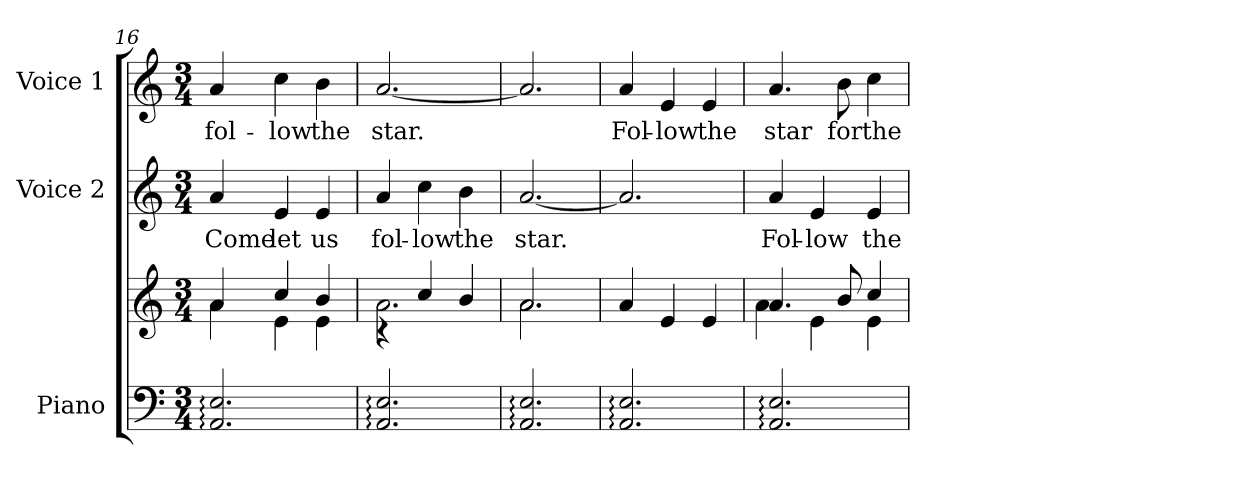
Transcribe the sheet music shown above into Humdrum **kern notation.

**kern	**kern	**kern	**text	**kern	**text
*part3	*part3	*part2	*part2	*part1	*part1
*staff4	*staff3	*staff2	*staff2	*staff1	*staff1
*I"Piano	*	*I"Voice 2	*	*I"Voice 1	*
*I'Pno.	*	*I'Voice	*	*I'Voice	*
*clefF4	*clefG2	*clefG2	*	*clefG2	*
*k[]	*k[]	*k[]	*	*k[]	*
*C:	*C:	*C:	*	*C:	*
*M3/4	*M3/4	*M3/4	*	*M3/4	*
=16	=16	=16	=16	=16	=16
*	*^	*	*	*	*
!	!	!	!	!LO:LY:b:color=#000000	!	!
!	!	!	!	!	!	!LO:LY:b:color=#000000
2.AAi/: 2.Ei:	4ai/	4ai\	4ai/	Come	4ai/	fol-
!	!	!	!	!LO:LY:b:color=#000000	!	!
!	!	!	!	!	!	!LO:LY:b:color=#000000
.	4cci/	4ei\	4ei/	let	4cci\	-low
!	!	!	!	!LO:LY:b:color=#000000	!	!
!	!	!	!	!	!	!LO:LY:b:color=#000000
.	4bi/	4ei\	4ei/	us	4bi\	the
=17	=17	=17	=17	=17	=17	=17
!	!	!	!	!LO:LY:b:color=#000000	!	!
!	!	!	!	!	!	!LO:LY:b:color=#000000
2.AAi/: 2.Ei:	2.ai\	4r	4ai/	fol-	[2.ai/	star.
!	!	!	!	!LO:LY:b:color=#000000	!	!
.	.	4cci/	4cci\	-low	.	.
!	!	!	!	!LO:LY:b:color=#000000	!	!
.	.	4bi/	4bi\	the	.	.
=18	=18	=18	=18	=18	=18	=18
!	!	!	!	!LO:LY:b:color=#000000	!	!
2.AAi/: 2.Ei:	2.ai/	2.ai\	[2.ai/	star.	2.ai/]	.
*	*v	*v	*	*	*	*
=19	=19	=19	=19	=19	=19
*	*^	*	*	*	*
!	!	!	!	!	!	!LO:LY:b:color=#000000
*	*v	*v	*	*	*	*
2.AAi/: 2.Ei:	4ai/	2.ai/]	.	4ai/	Fol-
!	!	!	!	!	!LO:LY:b:color=#000000
.	4ei/	.	.	4ei/	-low
!	!	!	!	!	!LO:LY:b:color=#000000
.	4ei/	.	.	4ei/	the
=20	=20	=20	=20	=20	=20
*	*^	*	*	*	*
!	!	!	!	!LO:LY:b:color=#000000	!	!
!	!	!	!	!	!	!LO:LY:b:color=#000000
2.AAi/: 2.Ei:	4.ai/	4ai\	4ai/	Fol-	4.ai/	star
!	!	!	!	!LO:LY:b:color=#000000	!	!
.	.	4ei\	4ei/	-low	.	.
!	!	!	!	!	!	!LO:LY:b:color=#000000
.	8bi/	.	.	.	8bi\	for
!	!	!	!	!LO:LY:b:color=#000000	!	!
!	!	!	!	!	!	!LO:LY:b:color=#000000
.	4cci/	4ei\	4ei/	the	4cci\	the
*	*v	*v	*	*	*	*
=	=	=	=	=	=
*-	*-	*-	*-	*-	*-
